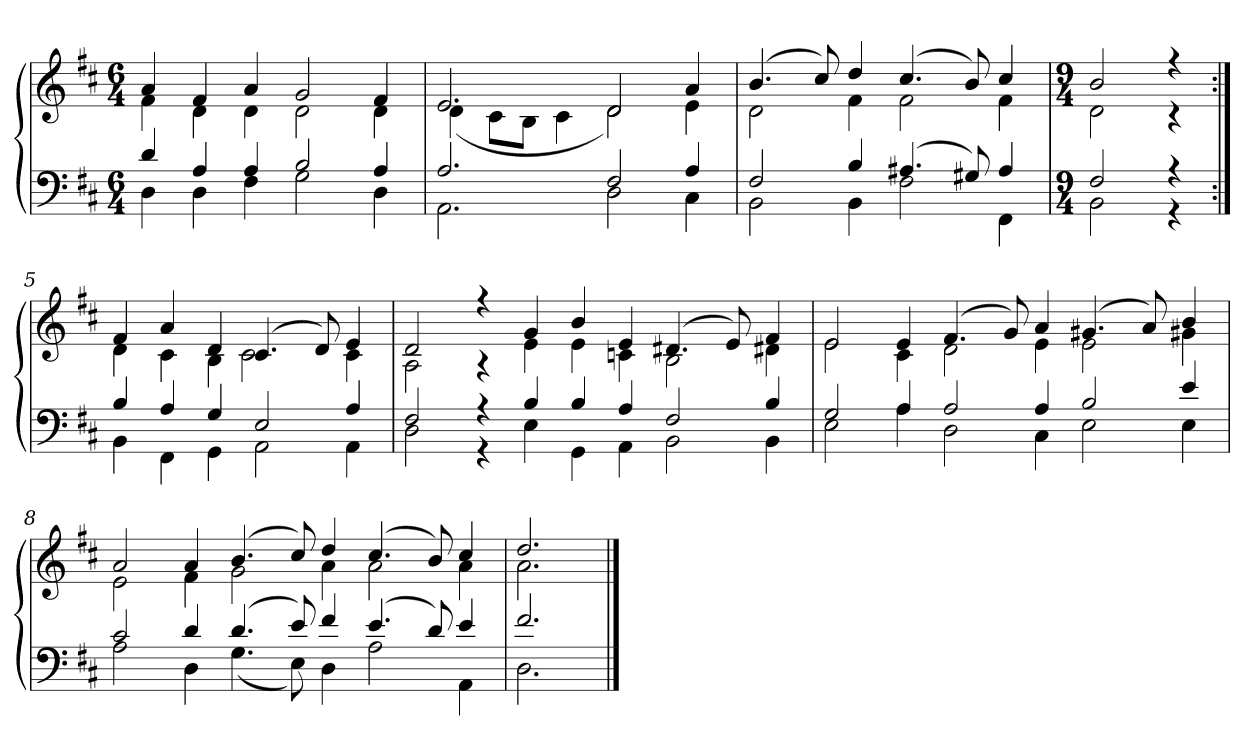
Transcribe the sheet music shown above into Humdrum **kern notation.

**kern	**kern
*part1	*part1
*staff2	*staff1
*clefF4	*clefG2
*k[f#c#]	*k[f#c#]
*D:	*D:
*M6/4	*M6/4
=1	=1
*^	*^
4d	4D	4a	4f#
4A	4D	4f#	4d
4A	4F#	4a	4d
2B	2G	2g	2d
4A	4D	4f#	4d
=2	=2	=2	=2
2.A	2.AA	2.e	(4d
.	.	.	8c#L
.	.	.	8BJ
.	.	.	4c#
2F#	2D	2d	2d)
4A	4C#	4a	4e
=3	=3	=3	=3
2F#	2BB	(4.b	2d
.	.	8cc#)	.
4B	4BB	4dd	4f#
(4.A#X	2F#	(4.cc#	2f#
8G#X)	.	8b)	.
4A#	4FF#	4cc#	4f#
=4	=4	=4	=4
*M9/4	*	*M9/4	*
2F#	2BB	2b	2d
4r	4r	4r	4r
=5:|!	=5:|!	=5:|!	=5:|!
4B	4BB	4f#	4d
4A	4FF#	4a	4c#
4G	4GG	4d	4B
2E	2AA	(4.c#	2c#
.	.	8d)	.
4A	4AA	4e	4c#
=6	=6	=6	=6
2F#	2D	2d	2A
4r	4r	4r	4r
4B	4E	4g	4e
4B	4GG	4b	4e
4A	4AA	4e	4cn
2F#	2BB	(4.d#X	2B
.	.	8e)	.
4B	4BB	4f#	4d#X
=7	=7	=7	=7
2G	2E	2e	2e
4A	4A	4e	4c#
2A	2D	(4.f#	2d
.	.	8g)	.
4A	4C#	4a	4e
2B	2E	(4.g#X	2e
.	.	8a)	.
4e	4E	4b	4g#X
=8	=8	=8	=8
2c#	2A	2a	2e
4d	4D	4a	4f#
(4.d	(4.G	(4.b	2g
8e)	8E)	8cc#)	.
4f#	4D	4dd	4a
(4.e	2A	(4.cc#	2a
8d)	.	8b)	.
4e	4AA	4cc#	4a
=9	=9	=9	=9
2.f#	2.D	2.dd	2.a
*v	*v	*	*
*	*v	*v
==	==
*-	*-
